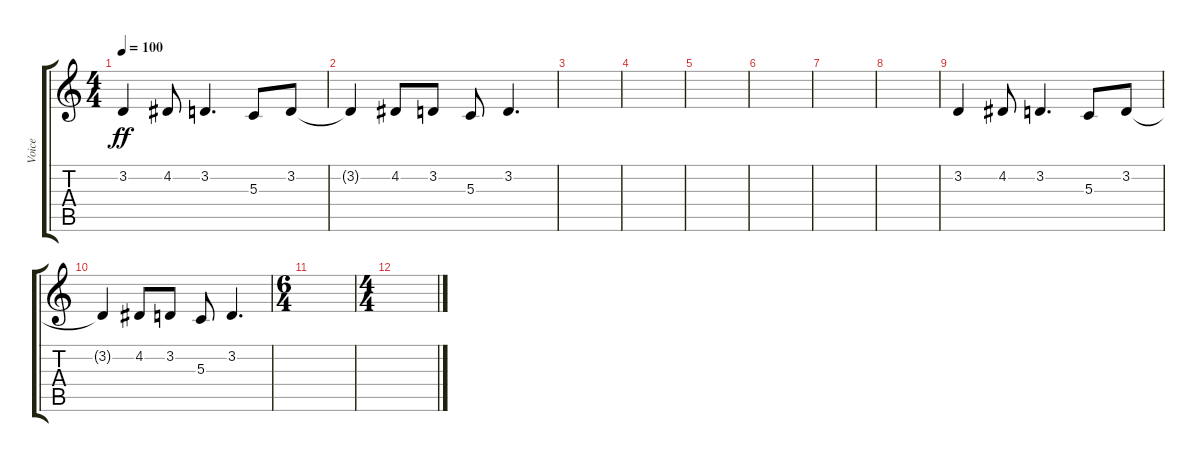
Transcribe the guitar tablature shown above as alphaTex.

\track ("Voice" "Voice") {instrument harmonica}
\staff {score tabs}
\tuning (E4 B3 G3 D3 A2 E2) {hide}
\ts (4 4)
\tempo 100
\clef g2
\ks c
3.2.4{dy ff} 4.2.8 3.2.4{d} 5.3.8 3.2.8 |
3.2{t}.4 4.2.8 3.2.8 5.3.8 3.2.4{d} |
|
|
|
|
|
|
3.2.4 4.2.8 3.2.4{d} 5.3.8 3.2.8 |
3.2{t}.4 4.2.8 3.2.8 5.3.8 3.2.4{d} |
\ts (6 4)
|
\ts (4 4)
